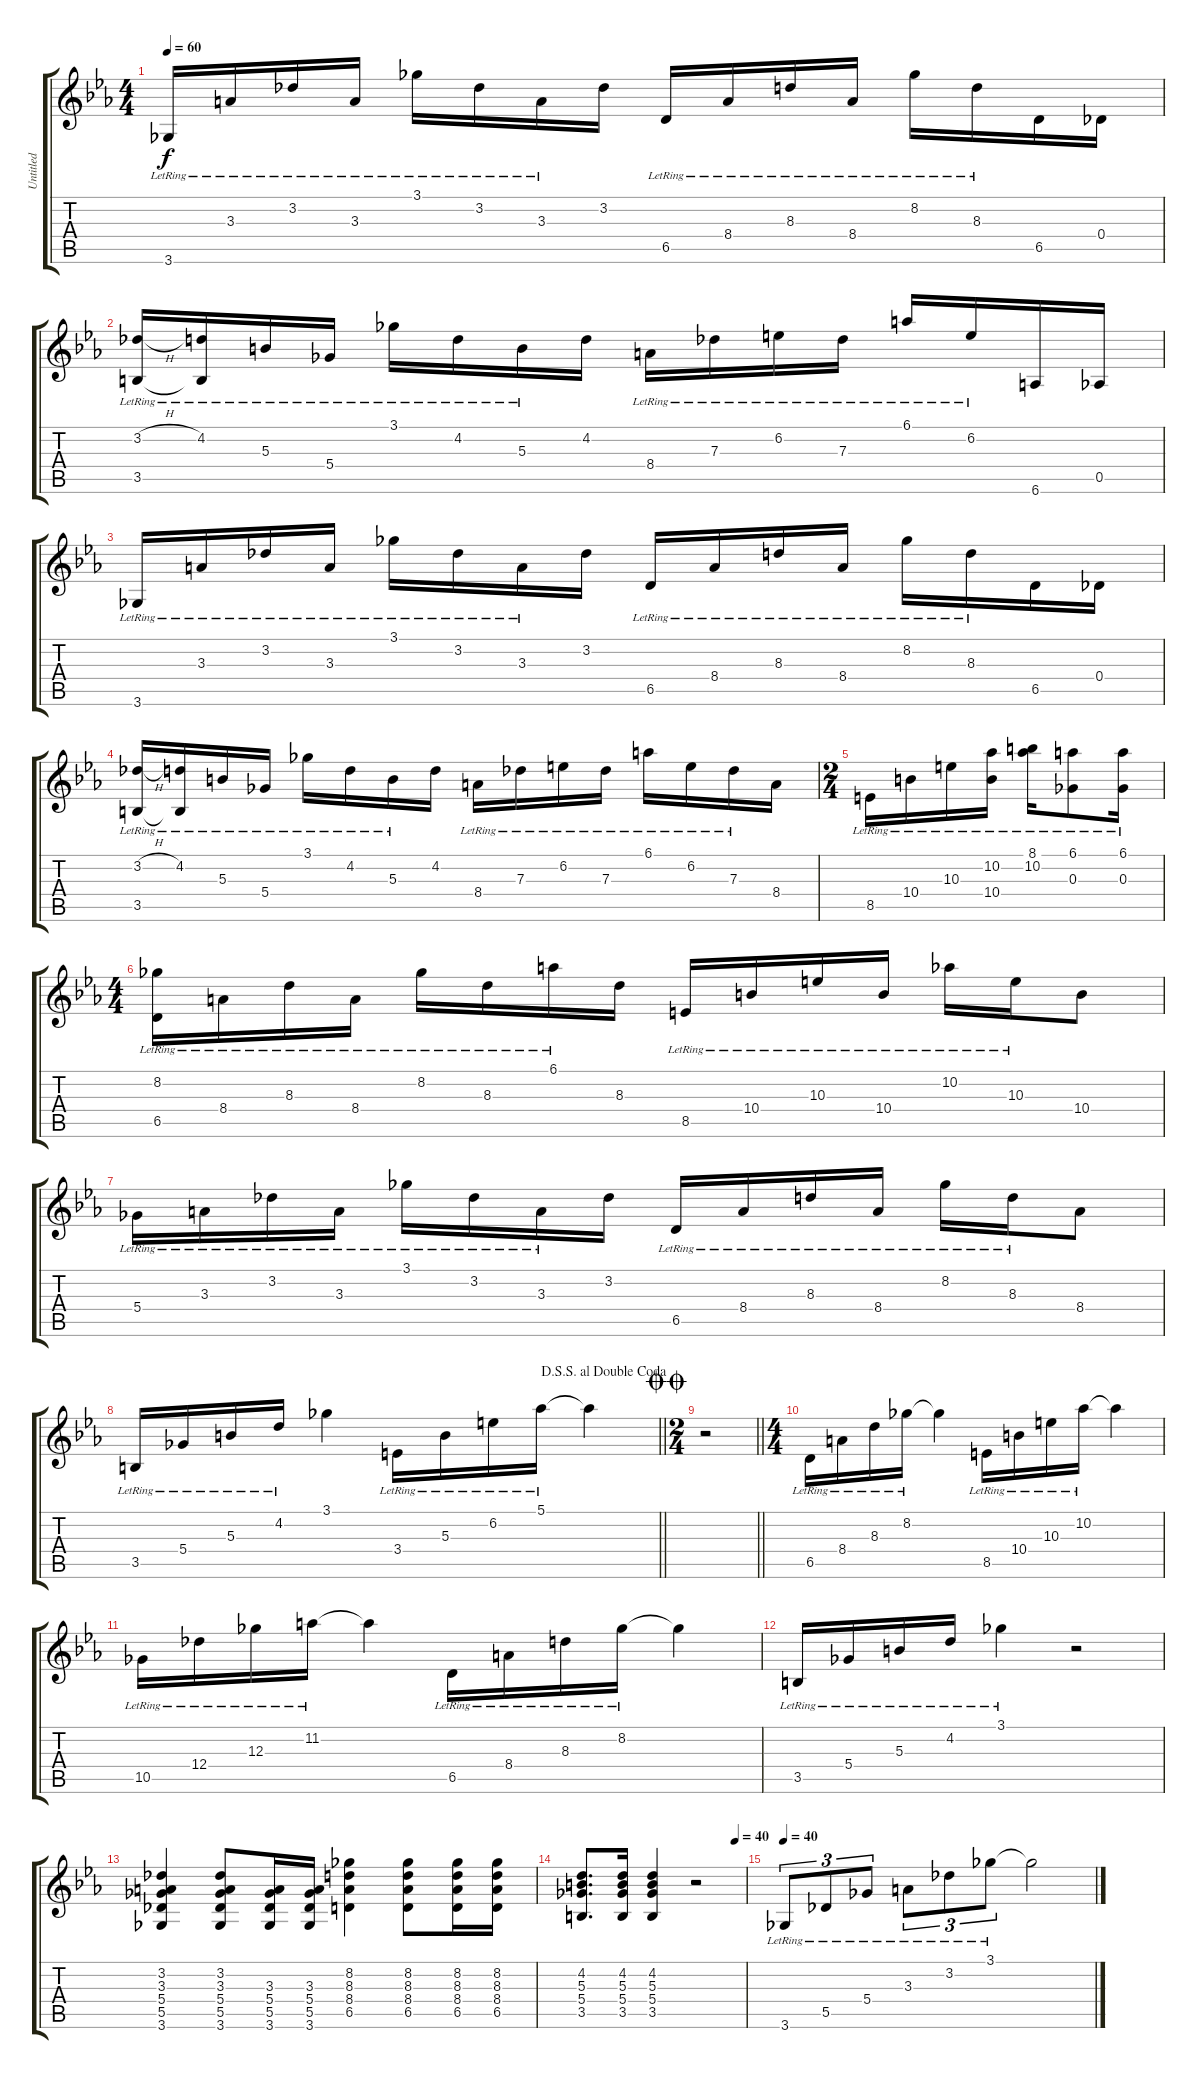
\track ("Untitled" "Untitled") {instrument acousticguitarnylon}
\staff {score tabs}
\tuning (Eb4 Bb3 Gb3 Db3 Ab2 Eb2) {hide}
\ts (4 4)
\tempo 60
\clef g2
\ks eb
3.6{lr}.16{dy f} 3.3{lr}.16 3.2{lr}.16 3.3{lr}.16 3.1{lr}.16 3.2{lr}.16 3.3{lr}.16 3.2.16 6.5{lr}.16 8.4{lr}.16 8.3{lr}.16 8.4{lr}.16 8.2{lr}.16 8.3{lr}.16 6.5.16 0.4.16 |
(3.2{h lr} 3.5{lr}).16 (4.2{lr} 3.5{t}).16 5.3{lr}.16 5.4{lr}.16 3.1{lr}.16 4.2{lr}.16 5.3{lr}.16 4.2.16 8.4{lr}.16 7.3{lr}.16 6.2{lr}.16 7.3{lr}.16 6.1{lr}.16 6.2{lr}.16 6.6.16 0.5.16 |
3.6{lr}.16 3.3{lr}.16 3.2{lr}.16 3.3{lr}.16 3.1{lr}.16 3.2{lr}.16 3.3{lr}.16 3.2.16 6.5{lr}.16 8.4{lr}.16 8.3{lr}.16 8.4{lr}.16 8.2{lr}.16 8.3{lr}.16 6.5.16 0.4.16 |
(3.2{h lr} 3.5{lr}).16 (4.2{lr} 3.5{t}).16 5.3{lr}.16 5.4{lr}.16 3.1{lr}.16 4.2{lr}.16 5.3{lr}.16 4.2.16 8.4{lr}.16 7.3{lr}.16 6.2{lr}.16 7.3{lr}.16 6.1{lr}.16 6.2{lr}.16 7.3{lr}.16 8.4.16 |
\ts (2 4)
8.5{lr}.16 10.4{lr}.16 10.3{lr}.16 (10.2{lr} 10.4{lr}).16 (8.1{lr} 10.2{lr}).16 (6.1{lr} 0.3{lr}).8 (6.1{lr} 0.3{lr}).16 |
\ts (4 4)
(8.2{lr} 6.5{lr}).16 8.4{lr}.16 8.3{lr}.16 8.4{lr}.16 8.2{lr}.16 8.3{lr}.16 6.1{lr}.16 8.3.16 8.5{lr}.16 10.4{lr}.16 10.3{lr}.16 10.4{lr}.16 10.2{lr}.16 10.3{lr}.16 10.4.8 |
5.4{lr}.16 3.3{lr}.16 3.2{lr}.16 3.3{lr}.16 3.1{lr}.16 3.2{lr}.16 3.3{lr}.16 3.2.16 6.5{lr}.16 8.4{lr}.16 8.3{lr}.16 8.4{lr}.16 8.2{lr}.16 8.3{lr}.16 8.4.8 |
\jump dalsegnosegnoaldoublecoda
\barLineRight lightlight
3.5{lr}.16 5.4{lr}.16 5.3{lr}.16 4.2{lr}.16 3.1.4 3.4{lr}.16 5.3{lr}.16 6.2{lr}.16 5.1{lr}.16 5.1{t}.4 |
\ts (2 4)
\jump doublecoda
\barLineRight lightlight
r.2 |
\ts (4 4)
6.5{lr}.16 8.4{lr}.16 8.3{lr}.16 8.2{lr}.16 8.2{t}.4 8.5{lr}.16 10.4{lr}.16 10.3{lr}.16 10.2{lr}.16 10.2{t}.4 |
10.5{lr}.16 12.4{lr}.16 12.3{lr}.16 11.2{lr}.16 11.2{t}.4 6.5{lr}.16 8.4{lr}.16 8.3{lr}.16 8.2{lr}.16 8.2{t}.4 |
3.5{lr}.16 5.4{lr}.16 5.3{lr}.16 4.2{lr}.16 3.1{lr}.4 r.2 |
(3.2 3.3 5.4 5.5 3.6).4 (3.2 3.3 5.4 5.5 3.6).8 (3.3 5.4 5.5 3.6).16 (3.3 5.4 5.5 3.6).16 (8.2 8.3 8.4 6.5).4 (8.2 8.3 8.4 6.5).8 (8.2 8.3 8.4 6.5).16 (8.2 8.3 8.4 6.5).16 |
\tempo (40 0.9375)
(4.2 5.3 5.4 3.5).8{d} (4.2 5.3 5.4 3.5).16 (4.2 5.3 5.4 3.5).4 r.2 |
\tempo 40
3.6{lr}.8{tu (3 2)} 5.5{lr}.8{tu (3 2)} 5.4{lr}.8{tu (3 2)} 3.3{lr}.8{tu (3 2)} 3.2{lr}.8{tu (3 2)} 3.1{lr}.8{tu (3 2)} 3.1{t}.2
